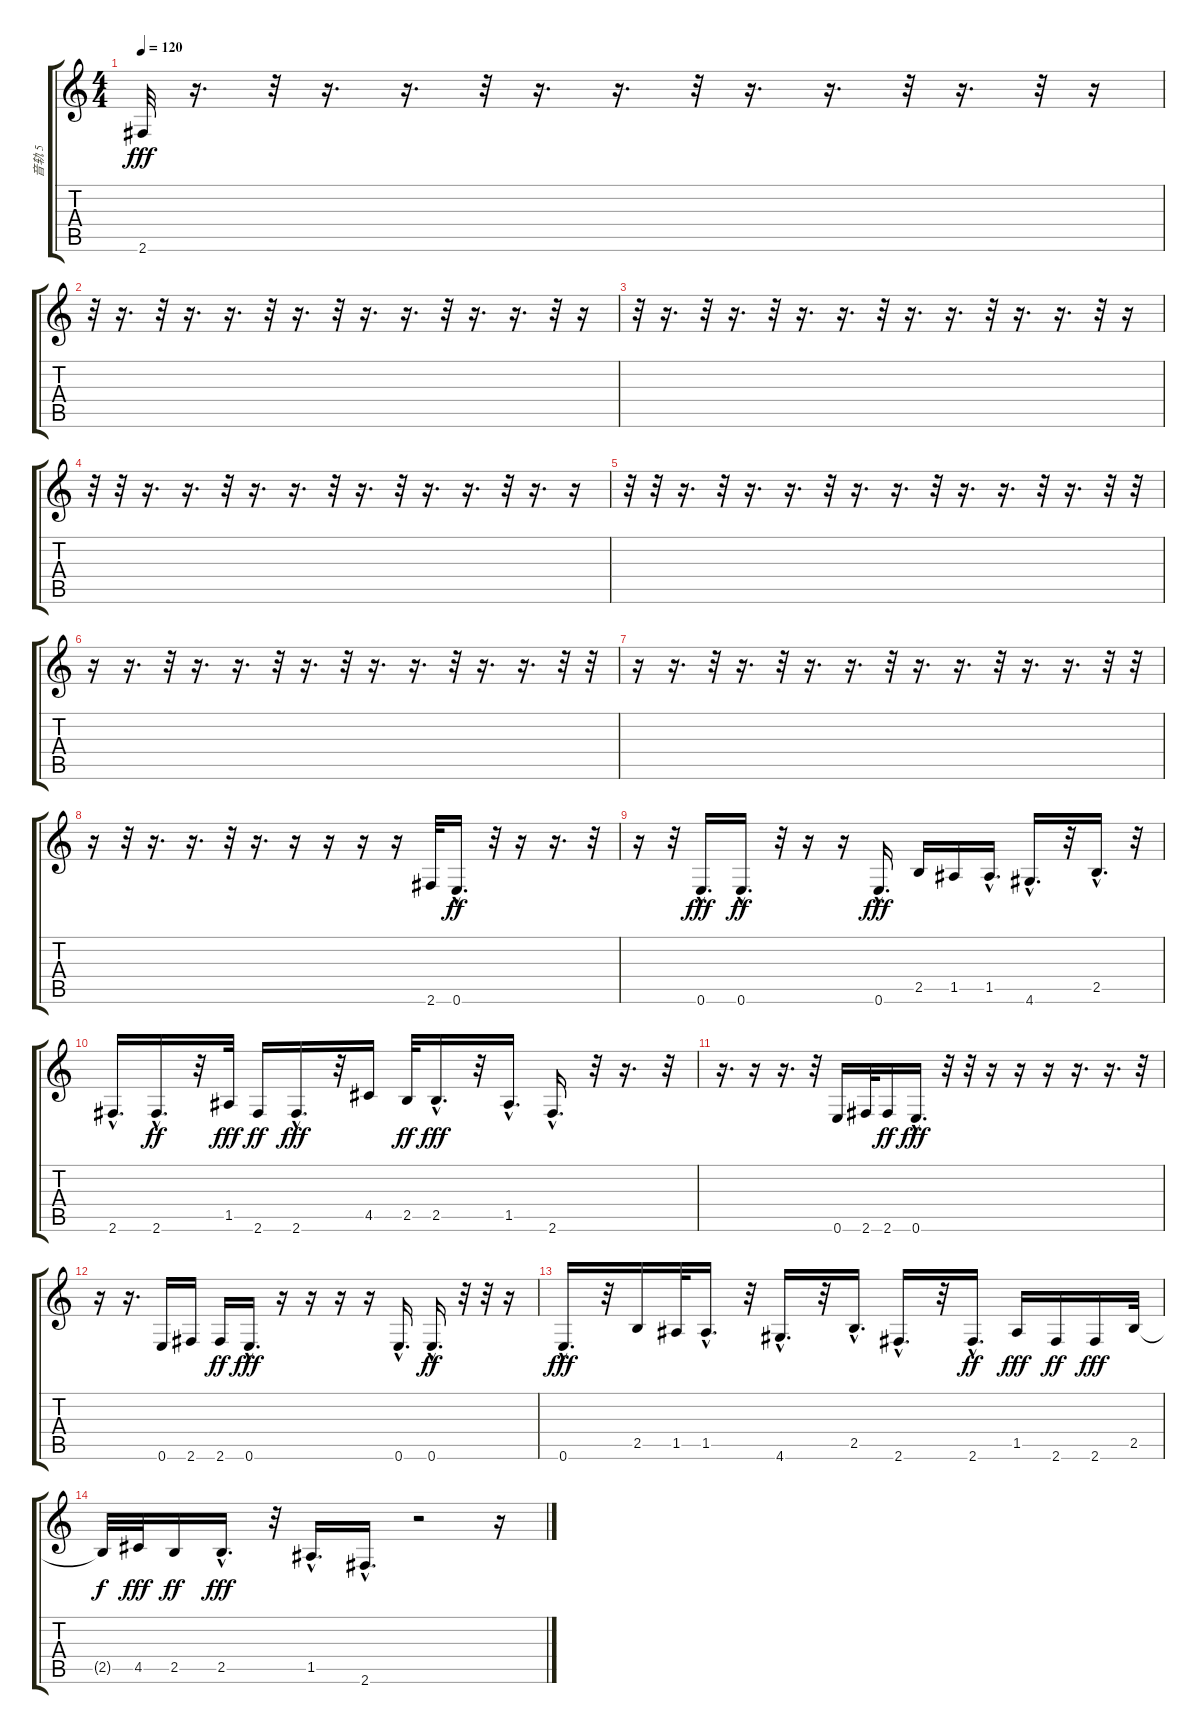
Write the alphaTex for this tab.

\track ("音轨 5" "音轨 5") {instrument electricbassfinger}
\staff {score tabs}
\tuning (E4 B3 G3 D3 A2 E2) {hide}
\ts (4 4)
\tempo 120
\clef g2
\ks c
2.6.32{dy fff instrument electricbassfinger} r.16{d} r.32 r.16{d} r.16{d} r.32 r.16{d} r.16{d} r.32 r.16{d} r.16{d} r.32 r.16{d} r.32 r.16 |
r.32 r.16{d} r.32 r.16{d} r.16{d} r.32 r.16{d} r.32 r.16{d} r.16{d} r.32 r.16{d} r.16{d} r.32 r.16 |
r.32 r.16{d} r.32 r.16{d} r.32 r.16{d} r.16{d} r.32 r.16{d} r.16{d} r.32 r.16{d} r.16{d} r.32 r.16 |
r.32 r.32 r.16{d} r.16{d} r.32 r.16{d} r.16{d} r.32 r.16{d} r.32 r.16{d} r.16{d} r.32 r.16{d} r.16 |
r.32 r.32 r.16{d} r.32 r.16{d} r.16{d} r.32 r.16{d} r.16{d} r.32 r.16{d} r.16{d} r.32 r.16{d} r.32 r.32 |
r.16 r.16{d} r.32 r.16{d} r.16{d} r.32 r.16{d} r.32 r.16{d} r.16{d} r.32 r.16{d} r.16{d} r.32 r.32 |
r.16 r.16{d} r.32 r.16{d} r.32 r.16{d} r.16{d} r.32 r.16{d} r.16{d} r.32 r.16{d} r.16{d} r.32 r.32 |
r.16 r.32 r.16{d} r.16{d} r.32 r.16{d} r.16 r.16 r.16 r.16 2.6.32 0.6{hac}.16{d dy ff} r.32 r.16 r.16{d} r.32 |
r.16 r.32 0.6{hac}.16{d dy fff} 0.6{hac}.16{d dy ff} r.32 r.16 r.16 0.6{hac}.16{d dy fff} 2.5.16 1.5.16 1.5{hac}.16{d} 4.6{hac}.16{d} r.32 2.5{hac}.16{d} r.32 |
2.6{hac}.16{d} 2.6{hac}.16{d dy ff} r.32 1.5.32{dy fff} 2.6.16{dy ff} 2.6{hac}.16{d dy fff} r.32 4.5.16 2.5.32{dy ff} 2.5{hac}.16{d dy fff} r.32 1.5{hac}.16{d} 2.6{hac}.16{d} r.32 r.16{d} r.32 |
r.16{d} r.16 r.16{d} r.32 0.6.16 2.6.32 2.6.16{dy ff} 0.6{hac}.16{d dy fff} r.32 r.32 r.16 r.16 r.16 r.16{d} r.16{d} r.32 |
r.16 r.16{d} 0.6.16 2.6.16 2.6.16{dy ff} 0.6{hac}.16{d dy fff} r.16 r.16 r.16 r.16 0.6{hac}.16{d} 0.6{hac}.16{d dy ff} r.32 r.32 r.16 |
0.6{hac}.16{d dy fff} r.32 2.5.16 1.5.32 1.5{hac}.16{d} r.32 4.6{hac}.16{d} r.32 2.5{hac}.16{d} 2.6{hac}.16{d} r.32 2.6{hac}.16{d dy ff} 1.5.16{dy fff} 2.6.16{dy ff} 2.6.16{dy fff} 2.5.32 |
2.5{t}.32{dy f} 4.5.32{dy fff} 2.5.16{dy ff} 2.5{hac}.16{d dy fff} r.32 1.5{hac}.16{d} 2.6{hac}.16{d} r.2 r.16
